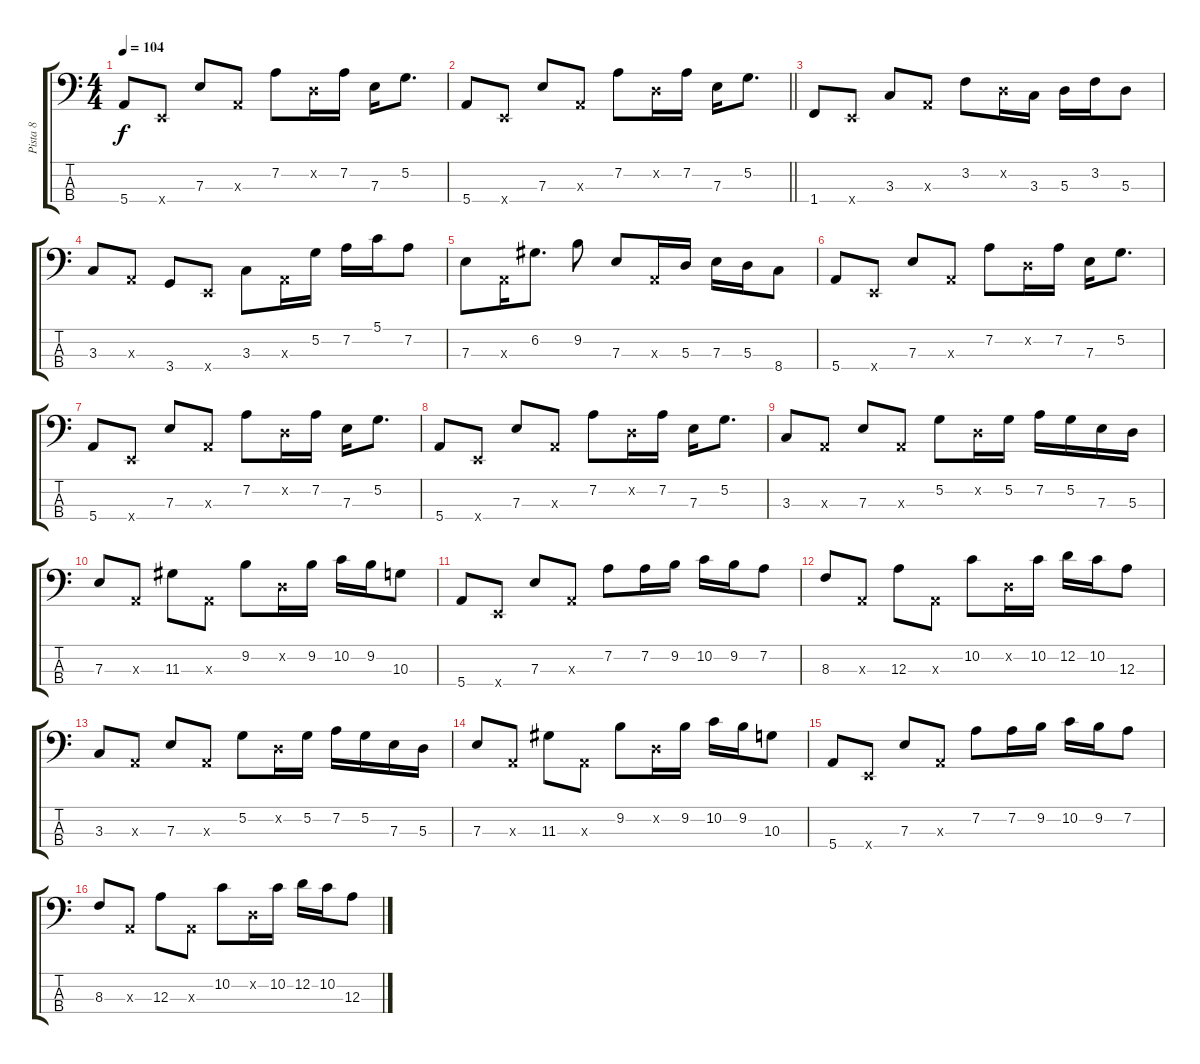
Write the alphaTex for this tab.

\track ("Pista 8" "Pista 8") {instrument electricbassfinger}
\staff {score tabs}
\tuning (G2 D2 A1 E1) {hide}
\ts (4 4)
\tempo 104
\clef f4
\ks c
5.4.8{dy f} 0.4{x}.8 7.3.8 0.3{x}.8 7.2.8 0.2{x}.16 7.2.16 7.3.16 5.2.8{d} |
\barLineRight lightlight
5.4.8 0.4{x}.8 7.3.8 0.3{x}.8 7.2.8 0.2{x}.16 7.2.16 7.3.16 5.2.8{d} |
1.4.8 0.4{x}.8 3.3.8 0.3{x}.8 3.2.8 0.2{x}.16 3.3.16 5.3.16 3.2.16 5.3.8 |
3.3.8 0.3{x}.8 3.4.8 0.4{x}.8 3.3.8 0.3{x}.16 5.2.16 7.2.16 5.1.16 7.2.8 |
7.3.8 0.3{x}.16 6.2.8{d} 9.2.8 7.3.8 0.3{x}.16 5.3.16 7.3.16 5.3.16 8.4.8 |
5.4.8 0.4{x}.8 7.3.8 0.3{x}.8 7.2.8 0.2{x}.16 7.2.16 7.3.16 5.2.8{d} |
5.4.8 0.4{x}.8 7.3.8 0.3{x}.8 7.2.8 0.2{x}.16 7.2.16 7.3.16 5.2.8{d} |
5.4.8 0.4{x}.8 7.3.8 0.3{x}.8 7.2.8 0.2{x}.16 7.2.16 7.3.16 5.2.8{d} |
3.3.8 0.3{x}.8 7.3.8 0.3{x}.8 5.2.8 0.2{x}.16 5.2.16 7.2.16 5.2.16 7.3.16 5.3.16 |
7.3.8 0.3{x}.8 11.3.8 0.3{x}.8 9.2.8 0.2{x}.16 9.2.16 10.2.16 9.2.16 10.3.8 |
5.4.8 0.4{x}.8 7.3.8 0.3{x}.8 7.2.8 7.2.16 9.2.16 10.2.16 9.2.16 7.2.8 |
8.3.8 0.3{x}.8 12.3.8 0.3{x}.8 10.2.8 0.2{x}.16 10.2.16 12.2.16 10.2.16 12.3.8 |
3.3.8 0.3{x}.8 7.3.8 0.3{x}.8 5.2.8 0.2{x}.16 5.2.16 7.2.16 5.2.16 7.3.16 5.3.16 |
7.3.8 0.3{x}.8 11.3.8 0.3{x}.8 9.2.8 0.2{x}.16 9.2.16 10.2.16 9.2.16 10.3.8 |
5.4.8 0.4{x}.8 7.3.8 0.3{x}.8 7.2.8 7.2.16 9.2.16 10.2.16 9.2.16 7.2.8 |
8.3.8 0.3{x}.8 12.3.8 0.3{x}.8 10.2.8 0.2{x}.16 10.2.16 12.2.16 10.2.16 12.3.8
